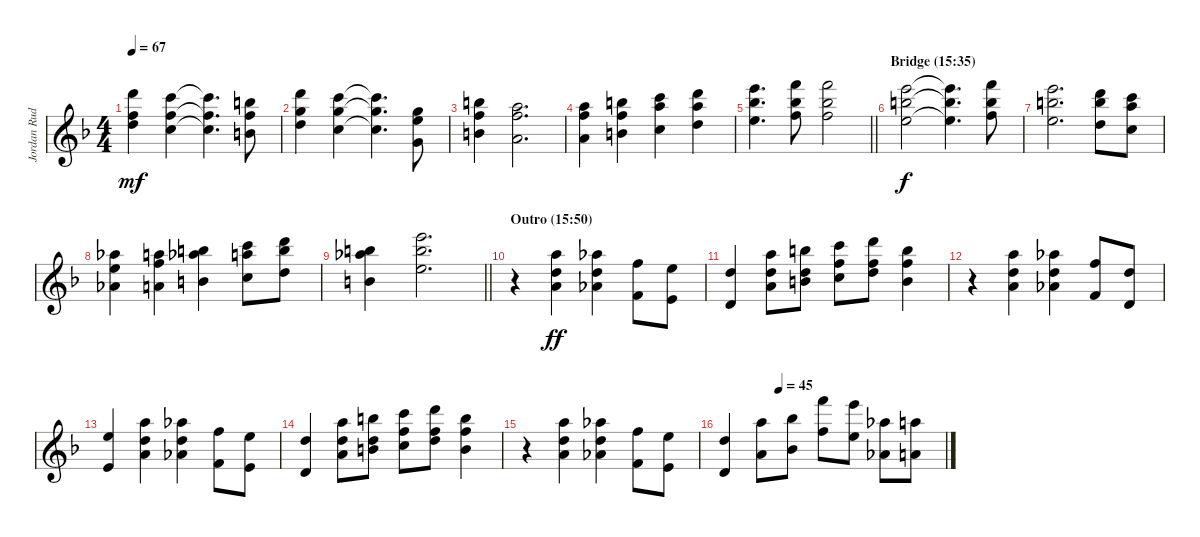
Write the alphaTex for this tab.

\track ("Jordan Rudess Strings" "Jordan Rud") {instrument stringensemble1}
\staff {score}
\tuning (E4 B3 G3 D3 A2 E2 B1) {hide}
\ts (4 4)
\tempo 67
\clef g2
\ks dminor
(22.1 22.3 24.4).4{dy mf} (20.1 22.3 22.4).4 (20.1{t} 22.3{t} 22.4{t}).4{d} (19.1 22.3 21.4).8 |
(22.1 20.2 24.4).4 (20.1 20.2 22.4).4 (20.1{t} 20.2{t} 22.4{t}).4{d} (15.1 17.2 17.4).8 |
(19.1 18.2 21.4).4 (17.1 18.2 19.4).2{d} |
(17.1 18.2 19.4).4 (19.1 18.2 21.4).4 (20.1 22.2 22.4).4 (22.1 22.2 24.4).4 |
\barLineRight lightlight
(24.1 23.2 21.3).4{d} (25.1 23.2 22.3).8 (25.1 23.2 22.3).2 |
\section ("" "Bridge (15:35)")
(24.1 24.2 21.3).2{dy f} (24.1{t} 24.2{t} 21.3{t}).4{d} (25.1 24.2 22.3).8 |
(24.1 24.2 21.3).2{d} (22.1 24.2 24.4).8 (20.1 22.2 22.4).8 |
(16.1 17.2 18.4).4 (17.1 18.2 19.4).4 (19.1 21.2 21.4).4 (20.1 22.2 22.4).8 (22.1 24.2 24.4).8 |
\barLineRight lightlight
(19.1 21.2 21.4).4 (24.1 24.2 21.3).2{d} |
\section ("" "Outro (15:50)")
r.4 (17.1 15.2 14.3).4{dy ff} (16.1 15.2 13.3).4 (18.2 15.4).8 (17.2 14.4).8 |
(15.2 12.4).4 (17.1 15.2 14.3).8 (19.1 15.2 16.3).8 (20.1 18.2 17.3).8 (22.1 18.2 19.3).8 (19.1 18.2 16.3).4 |
r.4 (17.1 15.2 14.3).4 (16.1 15.2 13.3).4 (18.2 15.4).8 (15.2 12.4).8 |
(17.2 14.4).4 (17.1 15.2 14.3).4 (16.1 15.2 13.3).4 (18.2 15.4).8 (17.2 14.4).8 |
(15.2 12.4).4 (17.1 15.2 14.3).8 (19.1 15.2 16.3).8 (20.1 18.2 17.3).8 (22.1 18.2 19.3).8 (19.1 18.2 16.3).4 |
r.4 (17.1 15.2 14.3).4 (16.1 15.2 13.3).4 (18.2 15.4).8 (17.2 14.4).8 |
\tempo (45 0.25)
(15.2 12.4).4 (17.1 14.3).8 (18.1 15.3).8 (25.1 22.3).8 (24.1 21.3).8 (16.1 13.3).8 (17.1 14.3).8
